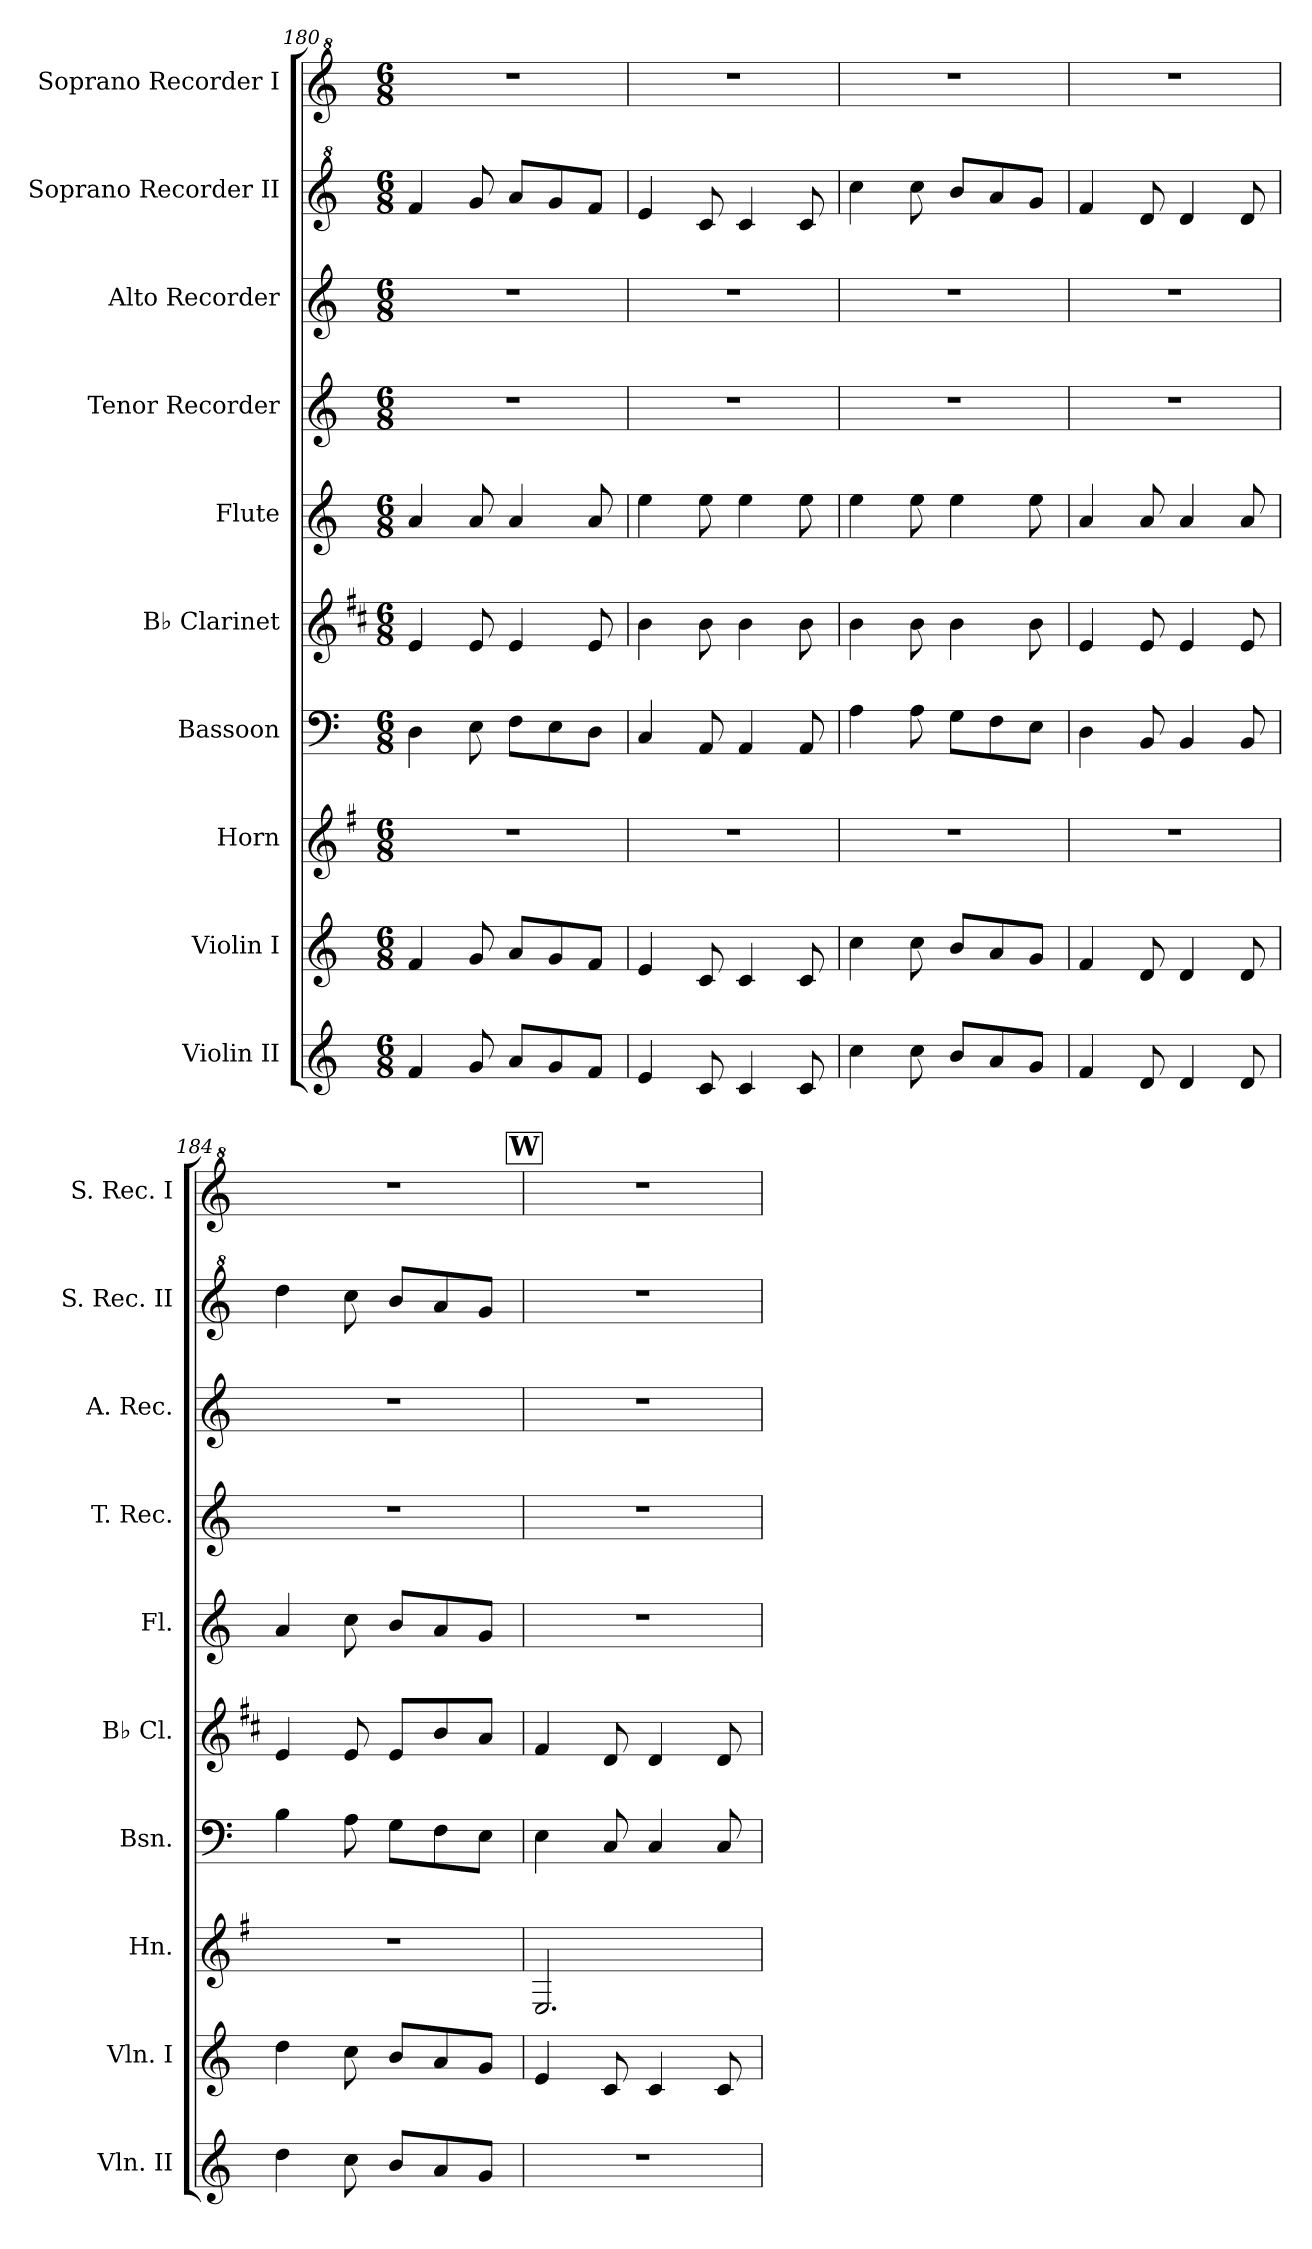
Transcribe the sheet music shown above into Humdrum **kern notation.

**kern	**kern	**kern	**kern	**kern	**kern	**kern	**kern	**kern	**kern
*part10	*part9	*part8	*part7	*part6	*part5	*part4	*part3	*part2	*part1
*staff10	*staff9	*staff8	*staff7	*staff6	*staff5	*staff4	*staff3	*staff2	*staff1
*I"Violin II	*I"Violin I	*I"Horn	*I"Bassoon	*I"B♭ Clarinet	*I"Flute	*I"Tenor Recorder	*I"Alto Recorder	*I"Soprano Recorder II	*I"Soprano Recorder I
*I'Vln. II	*I'Vln. I	*I'Hn.	*I'Bsn.	*I'B♭ Cl.	*I'Fl.	*I'T. Rec.	*I'A. Rec.	*I'S. Rec. II	*I'S. Rec. I
*clefG2	*clefG2	*clefG2	*clefF4	*clefG2	*clefG2	*clefG2	*clefG2	*clefG^2	*clefG^2
*	*	*ITrd4c7	*	*ITrd1c2	*	*	*	*	*
*k[]	*k[]	*k[]	*k[]	*k[]	*k[]	*k[]	*k[]	*k[]	*k[]
*C:	*C:	*C:	*C:	*C:	*C:	*C:	*C:	*C:	*C:
*M6/8	*M6/8	*M6/8	*M6/8	*M6/8	*M6/8	*M6/8	*M6/8	*M6/8	*M6/8
=180	=180	=180	=180	=180	=180	=180	=180	=180	=180
4f/	4f/	2.r	4D\	4d/	4a/	2.r	2.r	4ff/	2.r
8g/	8g/	.	8E\	8d/	8a/	.	.	8gg/	.
8a/L	8a/L	.	8F\L	4d/	4a/	.	.	8aa/L	.
8g/	8g/	.	8E\	.	.	.	.	8gg/	.
8f/J	8f/J	.	8D\J	8d/	8a/	.	.	8ff/J	.
!!LO:PB:g=z
=181	=181	=181	=181	=181	=181	=181	=181	=181	=181
4e/	4e/	2.r	4C/	4a\	4ee\	2.r	2.r	4ee/	2.r
8c/	8c/	.	8AA/	8a\	8ee\	.	.	8cc/	.
4c/	4c/	.	4AA/	4a\	4ee\	.	.	4cc/	.
8c/	8c/	.	8AA/	8a\	8ee\	.	.	8cc/	.
=182	=182	=182	=182	=182	=182	=182	=182	=182	=182
4cc\	4cc\	2.r	4A\	4a\	4ee\	2.r	2.r	4ccc\	2.r
8cc\	8cc\	.	8A\	8a\	8ee\	.	.	8ccc\	.
8b/L	8b/L	.	8G\L	4a\	4ee\	.	.	8bb/L	.
8a/	8a/	.	8F\	.	.	.	.	8aa/	.
8g/J	8g/J	.	8E\J	8a\	8ee\	.	.	8gg/J	.
=183	=183	=183	=183	=183	=183	=183	=183	=183	=183
4f/	4f/	2.r	4D\	4d/	4a/	2.r	2.r	4ff/	2.r
8d/	8d/	.	8BB/	8d/	8a/	.	.	8dd/	.
4d/	4d/	.	4BB/	4d/	4a/	.	.	4dd/	.
8d/	8d/	.	8BB/	8d/	8a/	.	.	8dd/	.
=184	=184	=184	=184	=184	=184	=184	=184	=184	=184
4dd\	4dd\	2.r	4B\	4d/	4a/	2.r	2.r	4ddd\	2.r
8cc\	8cc\	.	8A\	8d/	8cc\	.	.	8ccc\	.
8b/L	8b/L	.	8G\L	8d/L	8b/L	.	.	8bb/L	.
8a/	8a/	.	8F\	8a/	8a/	.	.	8aa/	.
8g/J	8g/J	.	8E\J	8g/J	8g/J	.	.	8gg/J	.
!!LO:REH:place=s1:a:t=W
=185	=185	=185	=185	=185	=185	=185	=185	=185	=185
2.r	4e/	2.AA/	4E\	4e/	2.r	2.r	2.r	2.r	2.r
.	8c/	.	8C/	8c/	.	.	.	.	.
.	4c/	.	4C/	4c/	.	.	.	.	.
.	8c/	.	8C/	8c/	.	.	.	.	.
=	=	=	=	=	=	=	=	=	=
*-	*-	*-	*-	*-	*-	*-	*-	*-	*-
